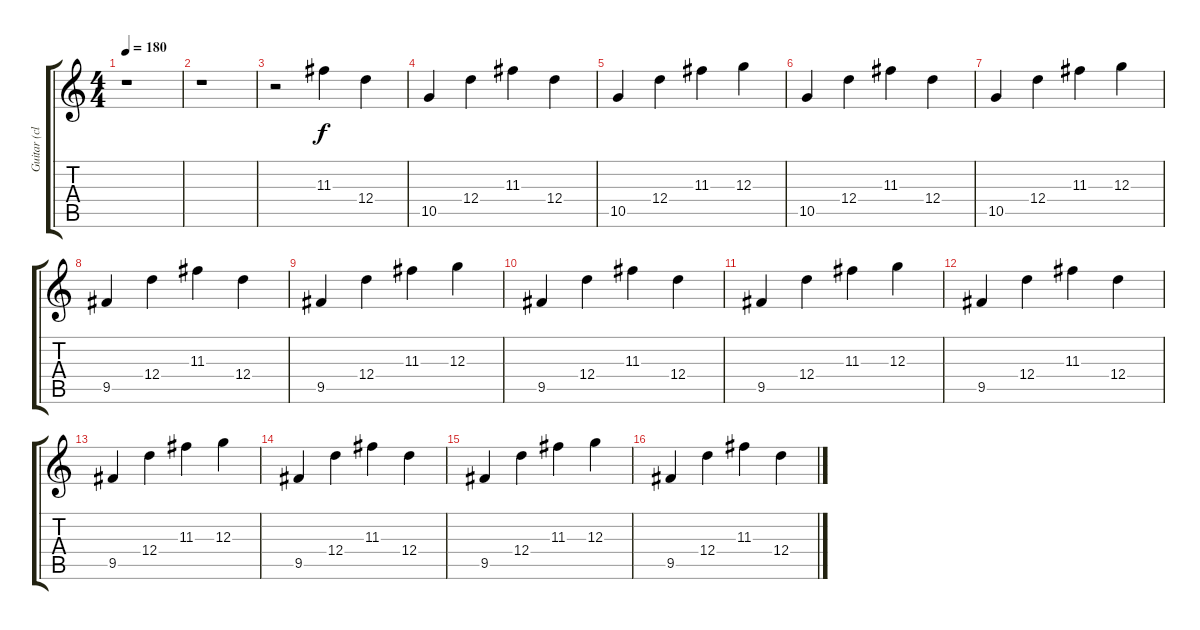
\track ("Guitar (clean)" "Guitar (cl") {instrument electricguitarclean}
\staff {score tabs}
\tuning (E4 B3 G3 D3 A2 E2) {hide}
\ts (4 4)
\tempo 180
\clef g2
\ks c
r.1{dy f} |
r.1 |
r.2{volume 12} 11.3.4 12.4.4 |
10.5.4 12.4.4 11.3.4 12.4.4 |
10.5.4 12.4.4 11.3.4 12.3.4 |
10.5.4 12.4.4 11.3.4 12.4.4 |
10.5.4 12.4.4 11.3.4 12.3.4 |
9.5.4 12.4.4 11.3.4 12.4.4 |
9.5.4 12.4.4 11.3.4 12.3.4 |
9.5.4 12.4.4 11.3.4 12.4.4 |
9.5.4 12.4.4 11.3.4 12.3.4 |
9.5.4 12.4.4 11.3.4 12.4.4 |
9.5.4 12.4.4 11.3.4 12.3.4 |
9.5.4 12.4.4 11.3.4 12.4.4 |
9.5.4 12.4.4 11.3.4 12.3.4 |
9.5.4 12.4.4 11.3.4 12.4.4
